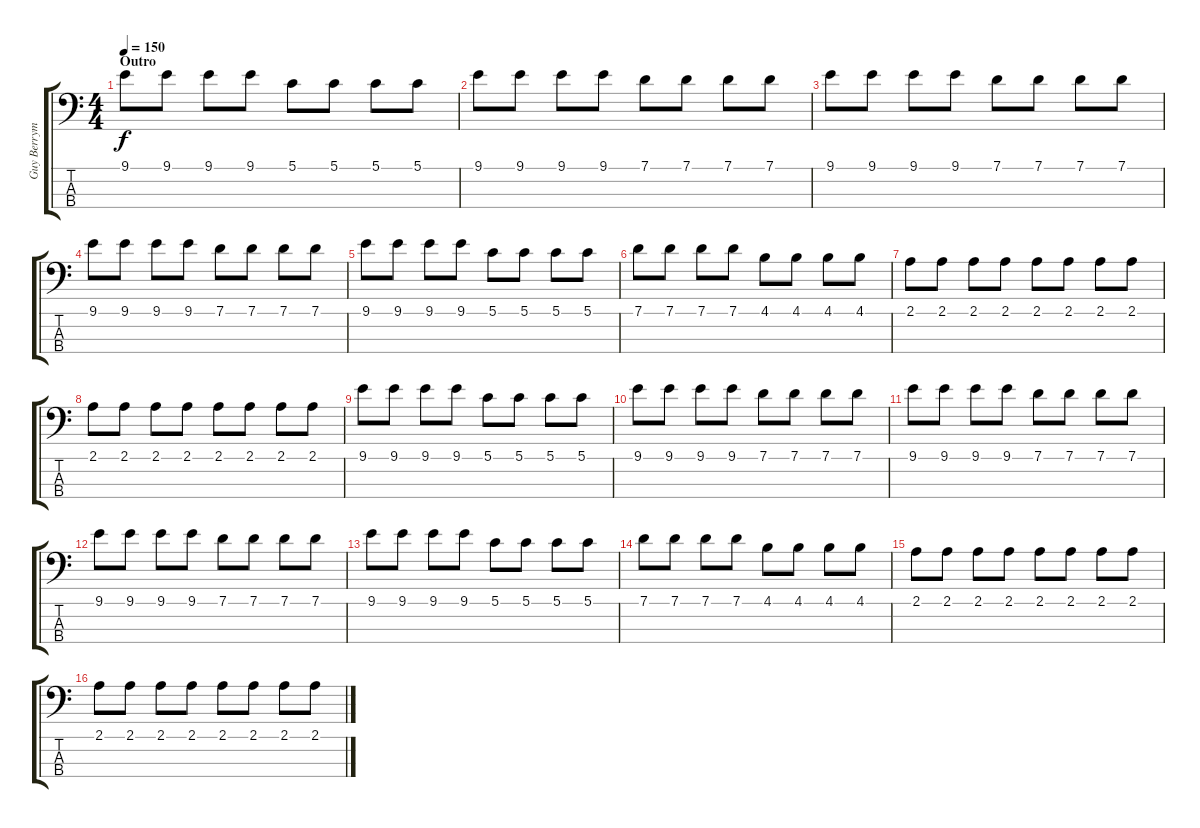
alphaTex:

\track ("Guy Berryman" "Guy Berrym") {instrument electricbassfinger}
\staff {score tabs}
\tuning (G2 D2 A1 E1) {hide}
\ts (4 4)
\section ("" "Outro")
\tempo 150
\clef f4
\ks c
9.1.8{dy f} 9.1.8 9.1.8 9.1.8 5.1.8 5.1.8 5.1.8 5.1.8 |
9.1.8 9.1.8 9.1.8 9.1.8 7.1.8 7.1.8 7.1.8 7.1.8 |
9.1.8 9.1.8 9.1.8 9.1.8 7.1.8 7.1.8 7.1.8 7.1.8 |
9.1.8 9.1.8 9.1.8 9.1.8 7.1.8 7.1.8 7.1.8 7.1.8 |
9.1.8 9.1.8 9.1.8 9.1.8 5.1.8 5.1.8 5.1.8 5.1.8 |
7.1.8 7.1.8 7.1.8 7.1.8 4.1.8 4.1.8 4.1.8 4.1.8 |
2.1.8 2.1.8 2.1.8 2.1.8 2.1.8 2.1.8 2.1.8 2.1.8 |
2.1.8 2.1.8 2.1.8 2.1.8 2.1.8 2.1.8 2.1.8 2.1.8 |
9.1.8 9.1.8 9.1.8 9.1.8 5.1.8 5.1.8 5.1.8 5.1.8 |
9.1.8 9.1.8 9.1.8 9.1.8 7.1.8 7.1.8 7.1.8 7.1.8 |
9.1.8 9.1.8 9.1.8 9.1.8 7.1.8 7.1.8 7.1.8 7.1.8 |
9.1.8 9.1.8 9.1.8 9.1.8 7.1.8 7.1.8 7.1.8 7.1.8 |
9.1.8 9.1.8 9.1.8 9.1.8 5.1.8 5.1.8 5.1.8 5.1.8 |
7.1.8 7.1.8 7.1.8 7.1.8 4.1.8 4.1.8 4.1.8 4.1.8 |
2.1.8 2.1.8 2.1.8 2.1.8 2.1.8 2.1.8 2.1.8 2.1.8 |
2.1.8 2.1.8 2.1.8 2.1.8 2.1.8 2.1.8 2.1.8 2.1.8
